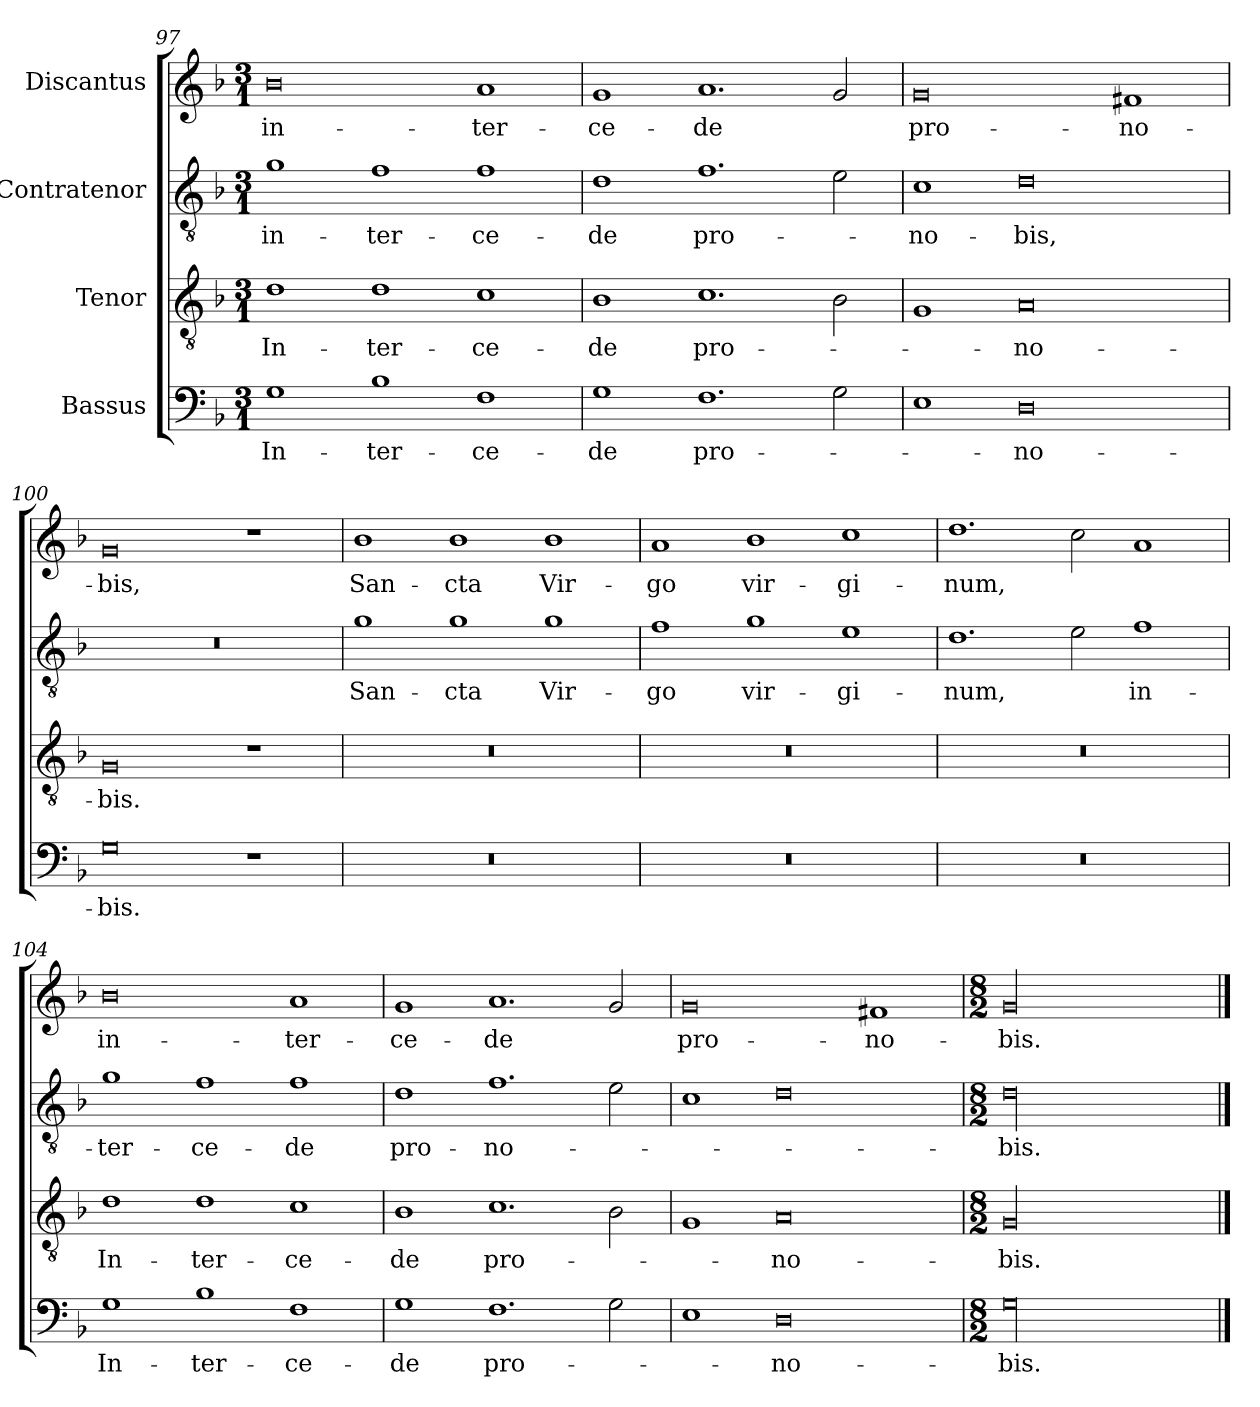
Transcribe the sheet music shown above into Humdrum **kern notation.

**kern	**text	**kern	**text	**kern	**text	**kern	**text
*part4	*part4	*part3	*part3	*part2	*part2	*part1	*part1
*staff4	*staff4	*staff3	*staff3	*staff2	*staff2	*staff1	*staff1
*I"Bassus	*	*I"Tenor	*	*I"Contratenor	*	*I"Discantus	*
*clefF4	*	*clefGv2	*	*clefGv2	*	*clefG2	*
*k[b-]	*	*k[b-]	*	*k[b-]	*	*k[b-]	*
*M3/1	*	*M3/1	*	*M3/1	*	*M3/1	*
=97	=97	=97	=97	=97	=97	=97	=97
1G\	In-	1d\	In-	1g\	in-	0b-\	in-
1B-\	-ter-	1d\	-ter-	1f\	-ter-	.	.
1F\	-ce-	1c\	-ce-	1f\	-ce-	1a/	-ter-
=98	=98	=98	=98	=98	=98	=98	=98
1G\	-de	1B-\	-de	1d\	-de	1g/	-ce-
1.F\	pro-	1.c\	pro-	1.f\	pro-	1.a/	-de
2G\	.	2B-\	.	2e\	.	2g/	.
=99	=99	=99	=99	=99	=99	=99	=99
1E\	.	1G/	.	1c\	no-	0g/	pro-
0D\	no-	0A/	no-	0d\	-bis,	.	.
.	.	.	.	.	.	1f#X/	no-
=100	=100	=100	=100	=100	=100	=100	=100
!	!	!	!	!LO:N:vis=0	!	!	!
0G\	-bis.	0G/	-bis.	0.r	.	0g/	-bis,
1r	.	1r	.	.	.	1r	.
=101	=101	=101	=101	=101	=101	=101	=101
!LO:N:vis=0	!	!LO:N:vis=0	!	!	!	!	!
0.r	.	0.r	.	1g\	San-	1b-\	San-
.	.	.	.	1g\	-cta	1b-\	-cta
.	.	.	.	1g\	Vir-	1b-\	Vir-
=102	=102	=102	=102	=102	=102	=102	=102
!LO:N:vis=0	!	!LO:N:vis=0	!	!	!	!	!
0.r	.	0.r	.	1f\	-go	1a/	-go
.	.	.	.	1g\	vir-	1b-\	vir-
.	.	.	.	1e\	-gi-	1cc\	-gi-
=103	=103	=103	=103	=103	=103	=103	=103
!LO:N:vis=0	!	!LO:N:vis=0	!	!	!	!	!
0.r	.	0.r	.	1.d\	-num,	1.dd\	-num,
.	.	.	.	2e\	.	2cc\	.
.	.	.	.	1f\	in-	1a/	.
=104	=104	=104	=104	=104	=104	=104	=104
1G\	In-	1d\	In-	1g\	-ter-	0b-\	in-
1B-\	-ter-	1d\	-ter-	1f\	-ce-	.	.
1F\	-ce-	1c\	-ce-	1f\	-de	1a/	-ter-
=105	=105	=105	=105	=105	=105	=105	=105
1G\	-de	1B-\	-de	1d\	pro-	1g/	-ce-
1.F\	pro-	1.c\	pro-	1.f\	no-	1.a/	-de
2G\	.	2B-\	.	2e\	.	2g/	.
=106	=106	=106	=106	=106	=106	=106	=106
1E\	.	1G/	.	1c\	.	0g/	pro-
0D\	no-	0A/	no-	0d\	.	.	.
.	.	.	.	.	.	1f#X/	-no-
=107	=107	=107	=107	=107	=107	=107	=107
*M8/2	*	*M8/2	*	*M8/2	*	*M8/2	*
00G\	-bis.	00G/	-bis.	00d\	-bis.	00g/	-bis.
==	==	==	==	==	==	==	==
*-	*-	*-	*-	*-	*-	*-	*-
